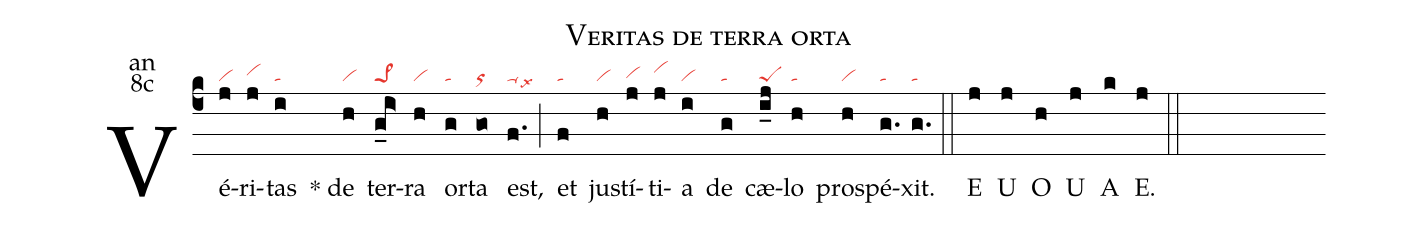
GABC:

name:Veritas de terra orta;
office-part:an;
mode:8c;
nabc-lines:1;
%%
(c4) Vé(j|vi)ri(j|vihh)tas(i|ta) <sp>*</sp> de(h|vi) ter(g_i>|pe>1)ra(h|vi) or(g|ta)ta(go|or) est,(f.|ta-lsx9) (;) et(f|ta) ju(h|vi)stí(j|vihg)ti(j|vihi)a(i|vi) de(g|ta) cæ(i_j|peS)lo(h|ta) pro(h|vi)spé(g.|ta)xit.(g.|ta) (::)
<eu> E(j) U(j) O(h) U(j) A(k) E.(j) </eu> (::)
